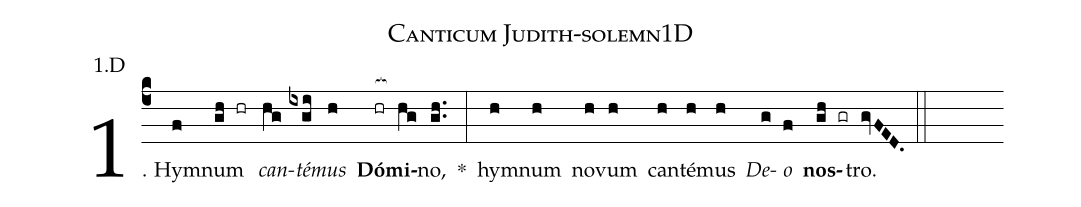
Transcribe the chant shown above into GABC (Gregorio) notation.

name: Canticum Judith-solemn1D;
annotation: 1.D;
%%
(c4)1. Hym(f)num(gh hr) <i>can</i>(hg)<i>té</i>(ixgi)<i>mus</i>(h) <b>Dó</b>(hr[ocb:1{])<b>mi</b>(hg[ocb:0}])no,(gh..) *(:) hym(h)num(h) no(h)vum(h) can(h)té(h)mus(h) <i>De</i>(g)<i>o</i>(f) <b>nos</b>(gh gr)tro.(gvFED.) (::)
